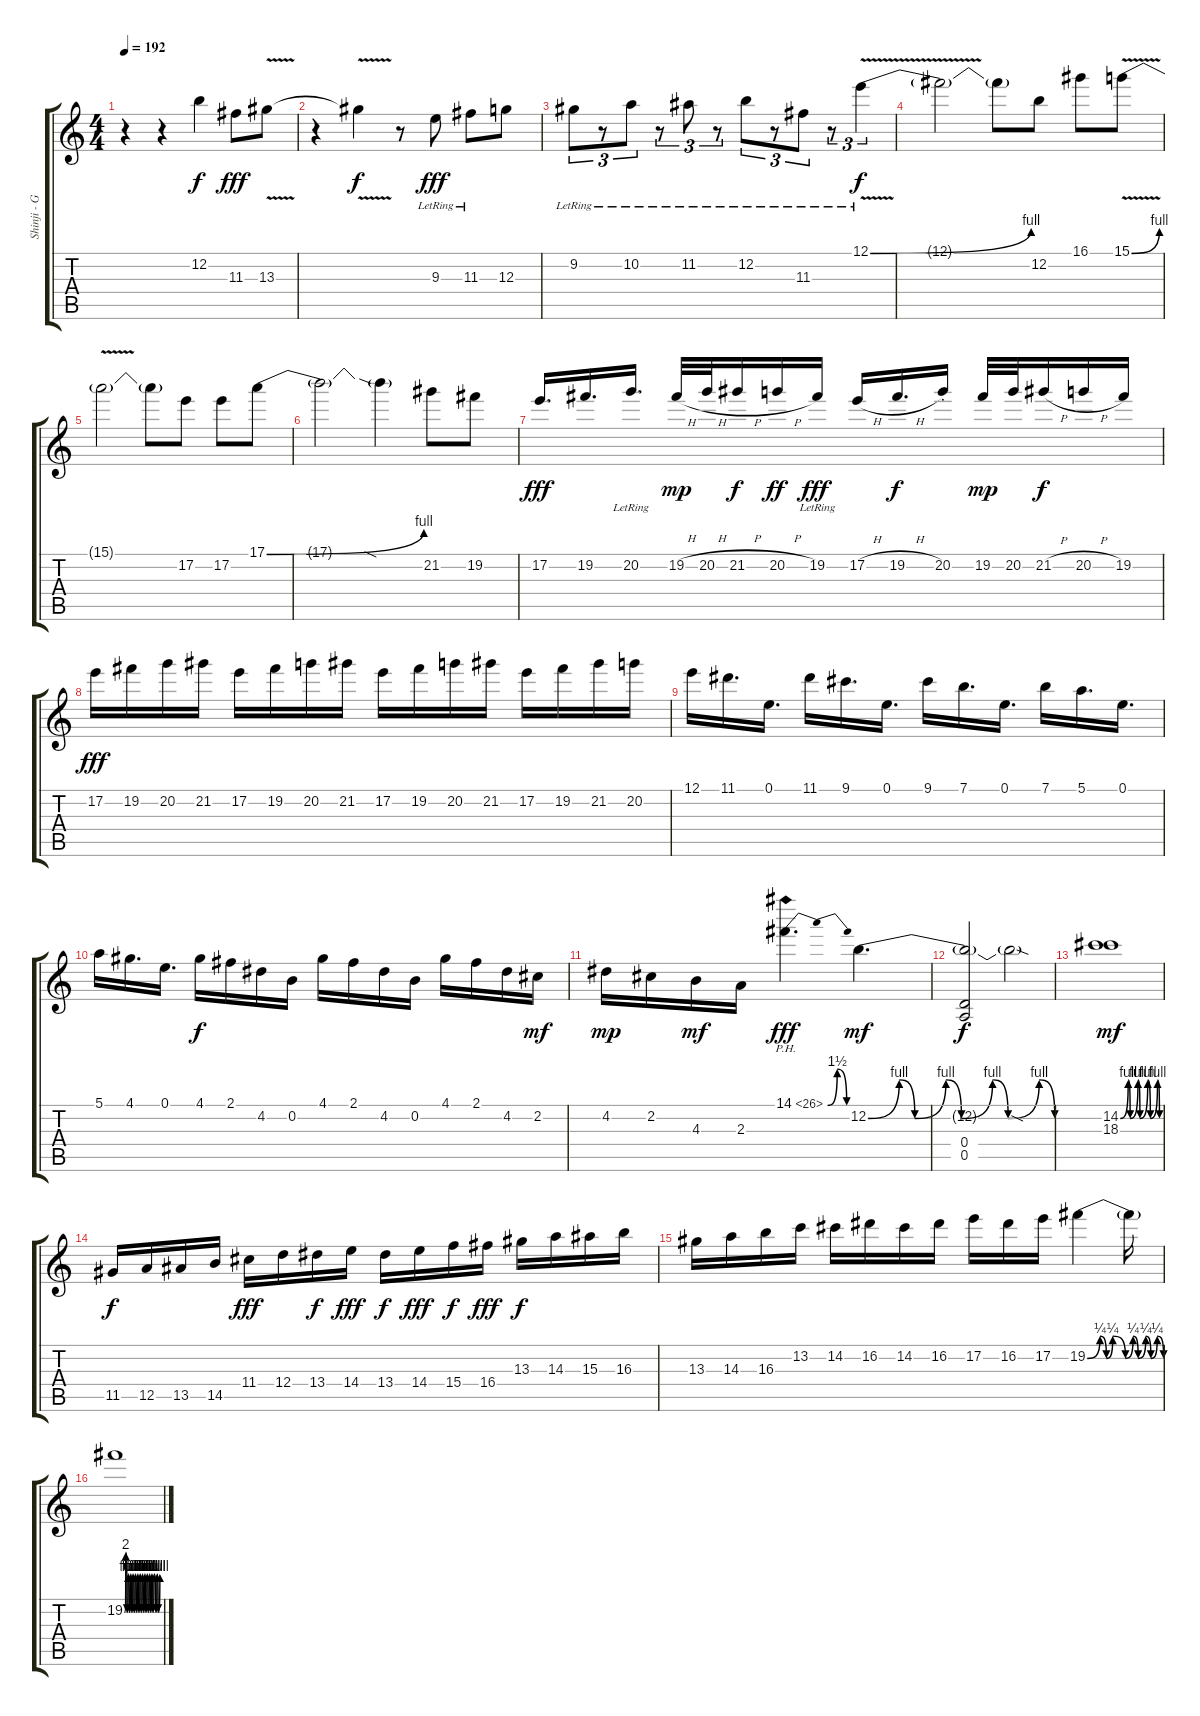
\track ("Shinji - Guitar solo" "Shinji - G") {instrument distortionguitar}
\staff {score tabs}
\tuning (E4 B3 G3 D3 A2 E2) {hide}
\ts (4 4)
\tempo 192
\clef g2
\ks c
r.4{dy fff} r.4 12.2{t}.4{dy f} 11.3.8{dy fff} 13.3{v}.8 |
r.4 13.3{t}.4{dy f} r.8 9.3{lr}.8{dy fff} 11.3{lr}.8 12.3.8 |
9.2{lr}.8{tu (3 2)} r.8{tu (3 2)} 10.2{lr}.8{tu (3 2)} r.8{tu (3 2)} 11.2{lr}.8{tu (3 2)} r.8{tu (3 2)} 12.2{lr}.8{tu (3 2)} r.8{tu (3 2)} 11.3{lr}.8{tu (3 2)} r.8{tu (3 2)} 12.1{be (bend 0 0 60 4) v lr}.4{tu (3 2) dy f} |
12.1{t}.2 12.1{t}.8 12.2.8 16.1.8 15.1{be (bend 0 0 60 4) v}.8 |
15.1{t}.2 15.1{t}.8 17.2.8 17.2.8 17.1{be (bend 0 0 60 4)}.8 |
17.1{t}.2 17.1{sia t}.4 21.2.8 19.2.8 |
17.2.16{d dy fff beam Up} 19.2.16{d beam Up} 20.2{lr}.16{d beam Up} 19.2{h}.32{dy mp} 20.2{h}.32 21.2{h}.16{dy f beam Up} 20.2{h}.16{dy ff} 19.2{lr}.16{dy fff} 17.2{h}.16{beam Up} 19.2{h}.16{d dy f beam Up} 20.2{st}.16{beam Up} 19.2.32{dy mp} 20.2.32 21.2{h}.16{dy f beam Up} 20.2{h}.16 19.2.16 |
17.2.16{dy fff} 19.2.16 20.2.16 21.2.16 17.2.16 19.2.16 20.2.16 21.2.16 17.2.16 19.2.16 20.2.16 21.2.16 17.2.16 19.2.16 21.2.16 20.2.16 |
12.1.16 11.1.16{d} 0.1.16{d} 11.1.16 9.1.16{d} 0.1.16{d} 9.1.16 7.1.16{d} 0.1.16{d} 7.1.16 5.1.16{d} 0.1.16{d} |
5.1.16 4.1.16{d} 0.1.16{d} 4.1.16{dy f} 2.1.16 4.2.16 0.2.16 4.1.16 2.1.16 4.2.16 0.2.16 4.1.16 2.1.16 4.2.16 2.2.16{dy mf} |
4.2.16{dy mp} 2.2.16 4.3.16{dy mf} 2.3.16 14.1{be (bendrelease 0 0 29 6 29 6 60 0) ph 12}.4{d dy fff} 12.2{be (custom 0 0 10 4 15 0 25 4 30 0 40 4 45 0 55 4 60 0)}.4{d dy mf} |
(12.2{t} 0.4 0.5).2{dy f} 12.2{sod t}.2 |
(14.2{be (custom 0 0 12 4 15 0 27 4 30 0 42 4 46 0 57 4 60 0)} 18.3).1{dy mf} |
11.5.16{dy f} 12.5.16 13.5.16 14.5.16 11.4.16{dy fff} 12.4.16 13.4.16{dy f} 14.4.16{dy fff} 13.4.16{dy f} 14.4.16{dy fff} 15.4.16{dy f} 16.4.16{dy fff} 13.3.16{dy f} 14.3.16 15.3.16 16.3.16 |
13.3.16 14.3.16 16.3.16 13.2.16 14.2.16 16.2.16 14.2.16 16.2.16 17.2.16 16.2.16 17.2.16 19.2{be (custom 0 0 10 1 15 0 20 1 30 0 36 1 40 0 46 1 50 0 55 1 60 0)}.4 19.2{t}.16 |
19.2{be (custom 0 0 2 8 4 0 6 4 8 0 10 4 12 0 14 4 16 0 18 4 20 0 22 4 24 0 26 4 28 0 30 4 32 0 34 4 36 0 38 4 40 0 42 4 44 0 46 4 48 0 50 4 53 0 55 4 57 0 60 4)}.1{volume 4}
